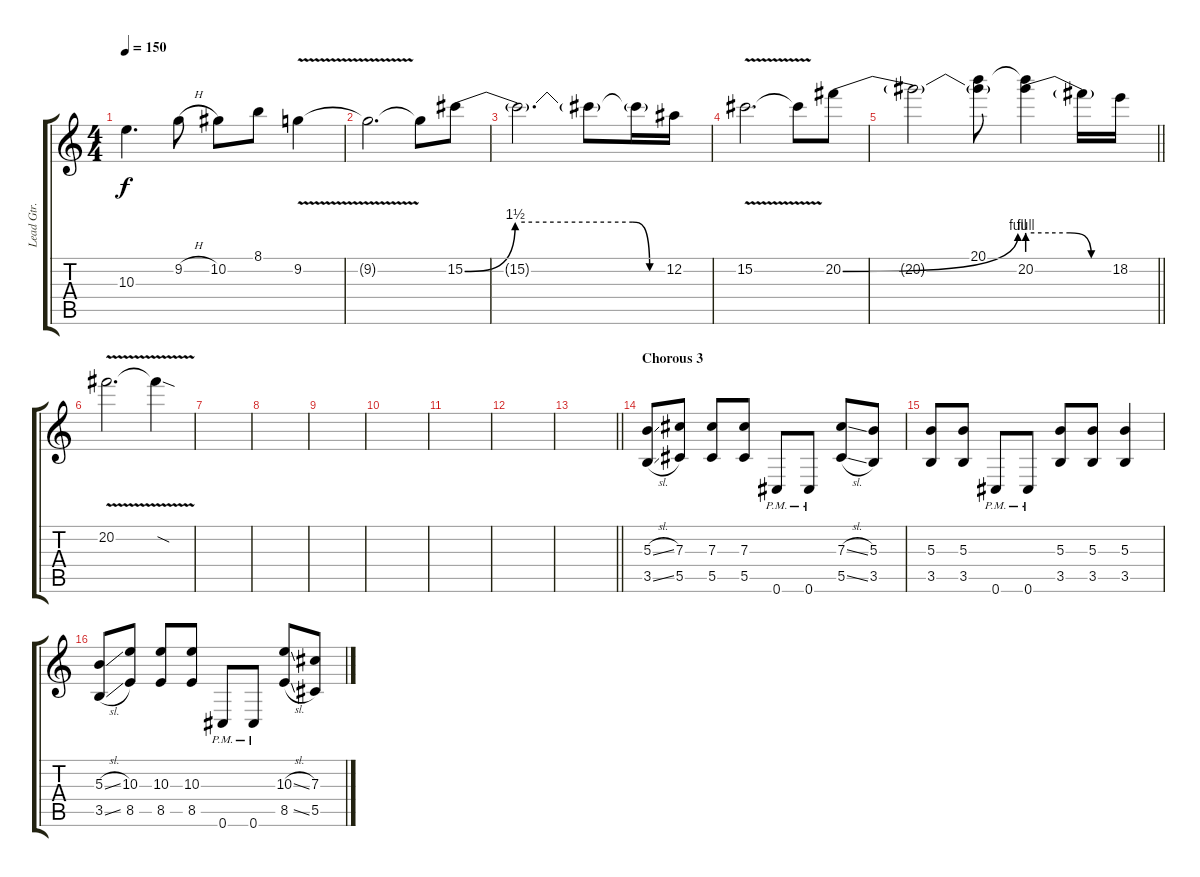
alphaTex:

\track ("Lead Gtr. 2" "Lead Gtr. ") {instrument distortionguitar}
\staff {score tabs}
\tuning (Eb4 Bb3 Gb3 Db3 Ab2 Db2) {hide}
\ts (4 4)
\tempo 150
\clef g2
\ks c
10.3{t}.4{d dy f} 9.2{h}.8 10.2.8 8.1.8 9.2{v}.4 |
9.2{t}.2{d} 9.2{t}.8 15.2{be (custom 0 0 15 6 50 6 55 0 60 0)}.8 |
15.2{t}.2{d} 15.2{t}.8 15.2{t}.16 12.2.16 |
15.2{v}.2{d} 15.2{t}.8 20.2{be (bend 0 0 60 4)}.8 |
\barLineRight lightlight
20.2{t}.2 (20.1 20.2{t}).8 (20.1{t} 20.2{be (custom 0 4 15 4 30 4 45 0 60 0)}).4 20.2{t}.16 18.2.16 |
\section ("" "")
20.2{v}.2{d} 20.2{sod t}.4 |
|
|
|
|
|
|
\barLineRight lightlight
|
\section ("" "Chorous 3")
(5.3{sl} 3.5{sl}).8{balance 10} (7.3 5.5).8 (7.3 5.5).8 (7.3 5.5).8 0.6{pm}.8 0.6{pm}.8 (7.3{sl} 5.5{sl}).8 (5.3 3.5).8 |
(5.3 3.5).8 (5.3 3.5).8 0.6{pm}.8 0.6{pm}.8 (5.3 3.5).8 (5.3 3.5).8 (5.3 3.5).4 |
(5.3{sl} 3.5{sl}).8 (10.3 8.5).8 (10.3 8.5).8 (10.3 8.5).8 0.6{pm}.8 0.6{pm}.8 (10.3{sl} 8.5{sl}).8 (7.3 5.5).8
